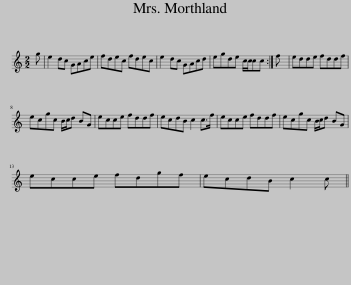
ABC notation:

X:1
L:1/8
M:2/2
I:linebreak $
K:C
V:1 treble
V:1
 g | e2 dc GAce | fdec fdec | e2 dc GAcd | egde c/c/cc :| %5
 f | edde fddf |$ ecgc B/c/d BG | ecce fddf | ecdB c2 c>f | %10
 ecce fddf | ecgc B/c/d BG |$ ecce fdgf | ecdB c2 c || %14
